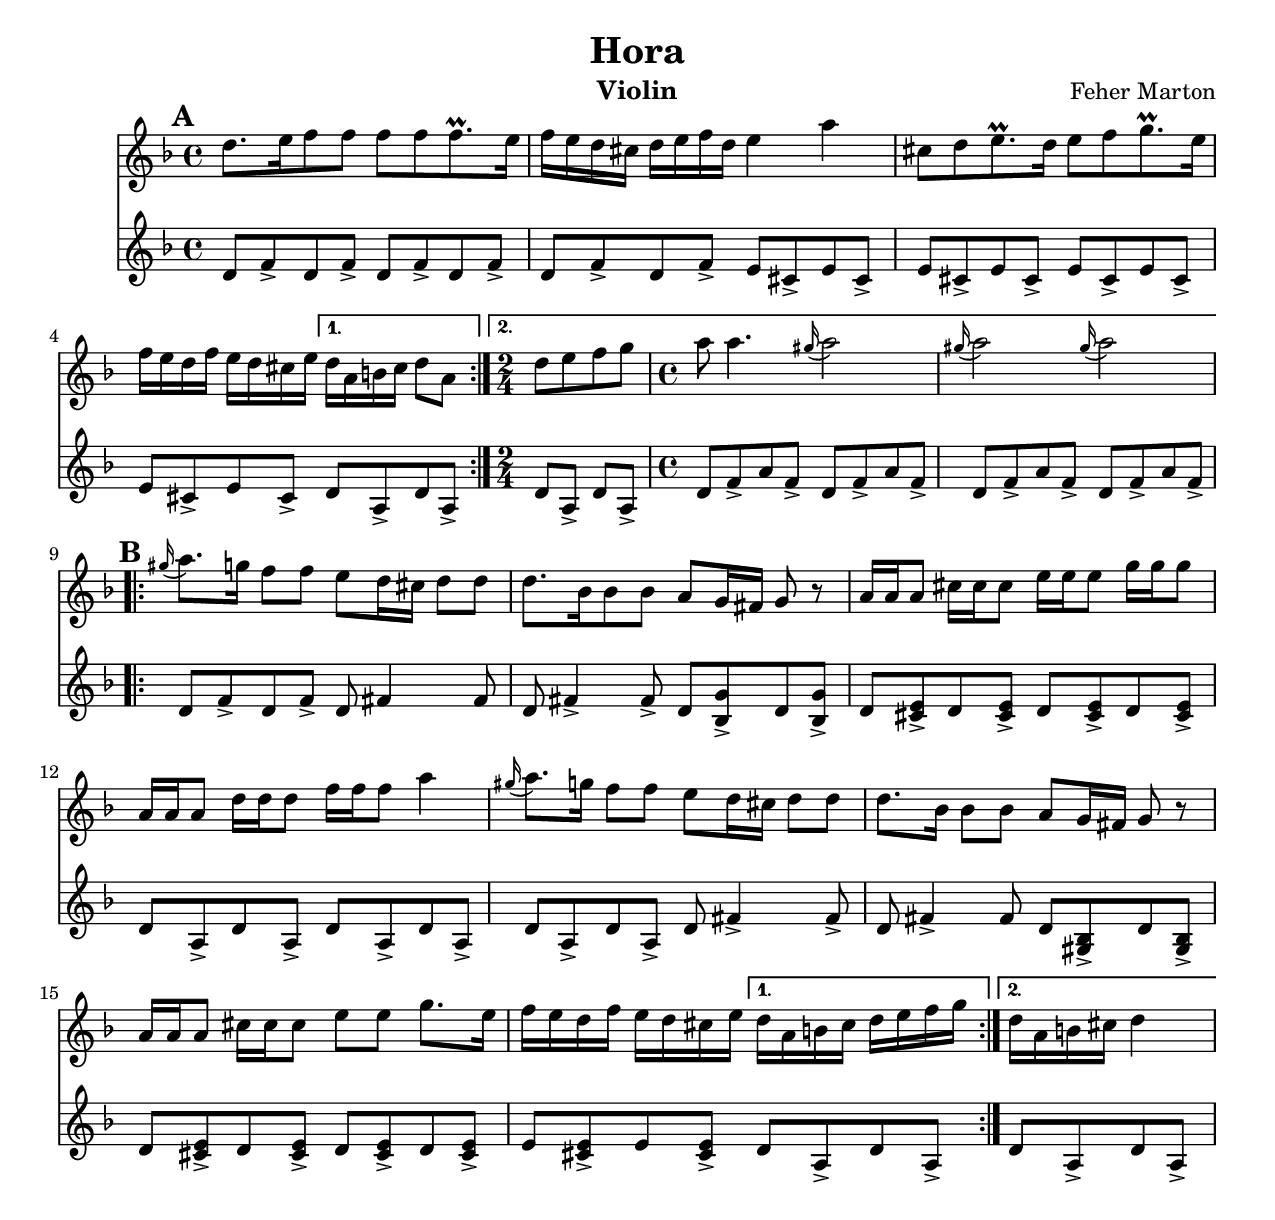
\version "2.18.0"
\include "english.ly"
%\pointAndClickOff
\paper{
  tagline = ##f
  print-all-headers = ##t
  #(set-paper-size "letter")
}
date = #(strftime "%d-%m-%Y" (localtime (current-time)))

%\markup{ \italic{ " Updated " \date  }  }

%\markup{ Got something to say? }

global = {
  \clef treble
  \key d \minor
  \time 4/4
  \set Score.markFormatter = #format-mark-box-alphabet
}

%#################################### Melody ########################
melody = \relative c'' {
  \global
  %\partial 16*3 a16 d f   %lead in notes

  \repeat volta 2{
    \mark \default
    d8. [e16 f8 f] f [f f8.\prall e16]|
    f16 e d cs d e f d e4 a|
    cs,8 [d e8.\prall d16] e8[f g8.\prall e16]
    f16 e d f e d cs e
  }
  \alternative {
    {d16 a b cs d8 a }
    {
      \time 2/4
      d8 [e f g]
      \time 4/4
      a8 a4. \grace gs16 (a2)|
      \grace gs16 (a2) \grace gs16 (a2)
    }
  }

  \repeat volta 2{
    \mark \default
    \grace gs16(a8.) g16 f8 f e d16 cs d8 d|
    d8. [bf16 bf8 bf] a8 g16 fs g8 r|
    a16 a a8 cs16 cs cs8 e16 e e8 g16 g g8|
    a,16 a a8 d16 d d8 f16 f f8 a4|

    \grace gs16(a8.) g16 f8 f e d16 cs d8 d|
    d8. bf16 bf8 bf a8 g16 fs g8 r|
    a16 a a8 cs16 cs cs8 e e g8. e16|
    f16 e d f e d cs e
  }
  \alternative {
    {d16 a b cs d e f g }
    {d16 a b cs d4 }
  }

}

secund = \relative c'{
  \global
  d8 f-> d f-> d8 f-> d f->
  d8 f-> d f-> e cs-> e cs->
  e8 cs-> e cs-> e cs-> e cs->
  e8 cs-> e cs-> d a-> d a->

  \time 2/4
  d8 a-> d a->
  \time 4/4
  d8 f-> a f-> d8 f-> a f->
  d8 f-> a f-> d8 f-> a f->
  d8 f-> d f-> d fs4 fs8|
  d8 fs4->fs8-> d <bf g'>-> d<bf g'>-> |

  d8 <cs e>-> d8 <cs e>-> d8 <cs e>-> d8 <cs e>->
  d8 a->  d8 a->  d8 a->  d8 a->
  d8 a->  d8 a-> d fs4-> fs8->|
  d8 fs4-> fs8 d<gs, bf>-> d' <gs, bf>->|

  d'8 <cs e>-> d8 <cs e>-> d8 <cs e>-> d8 <cs e>->
  e8 <cs e>->e <cs e>-> d a-> d a->
  d8 a-> d a->



}
%################################# Lyrics #####################
%\addlyrics{  }
%################################# Chords #######################
harmonies = \chordmode {

}

\score {
  <<
    \new ChordNames {
      \set chordChanges = ##f
      \harmonies
    }
    \new Staff
    \melody
    \new Staff \secund
  >>
  \header{
    title= "Hora"
    subtitle=""
    composer= "Feher Marton"
    instrument = "Violin"
    arranger= ""
  }
  \midi{\tempo 4 = 120}
  \layout{indent = 1.0\cm}
}
%{
  % more verses:
  \markup{}
  \markup {
  \fill-line {
  \hspace #0.1 % distance from left margin
  \column {
  \line { "1."
  \column {
  ""
  }
  }
  \hspace #0.2 % vertical distance between verses
  \line { "2."
  \column {
  ""
  }
  }
  }
  \hspace #0.1  % horiz. distance between columns
  \column {
  \line { "3."
  \column {
  ""
  }
  }
  \hspace #0.2 % distance between verses
  \line { "4."
  \column {
  ""
  }
  }
  }
  \hspace #0.1 % distance to right margin
  }
  }

%}
